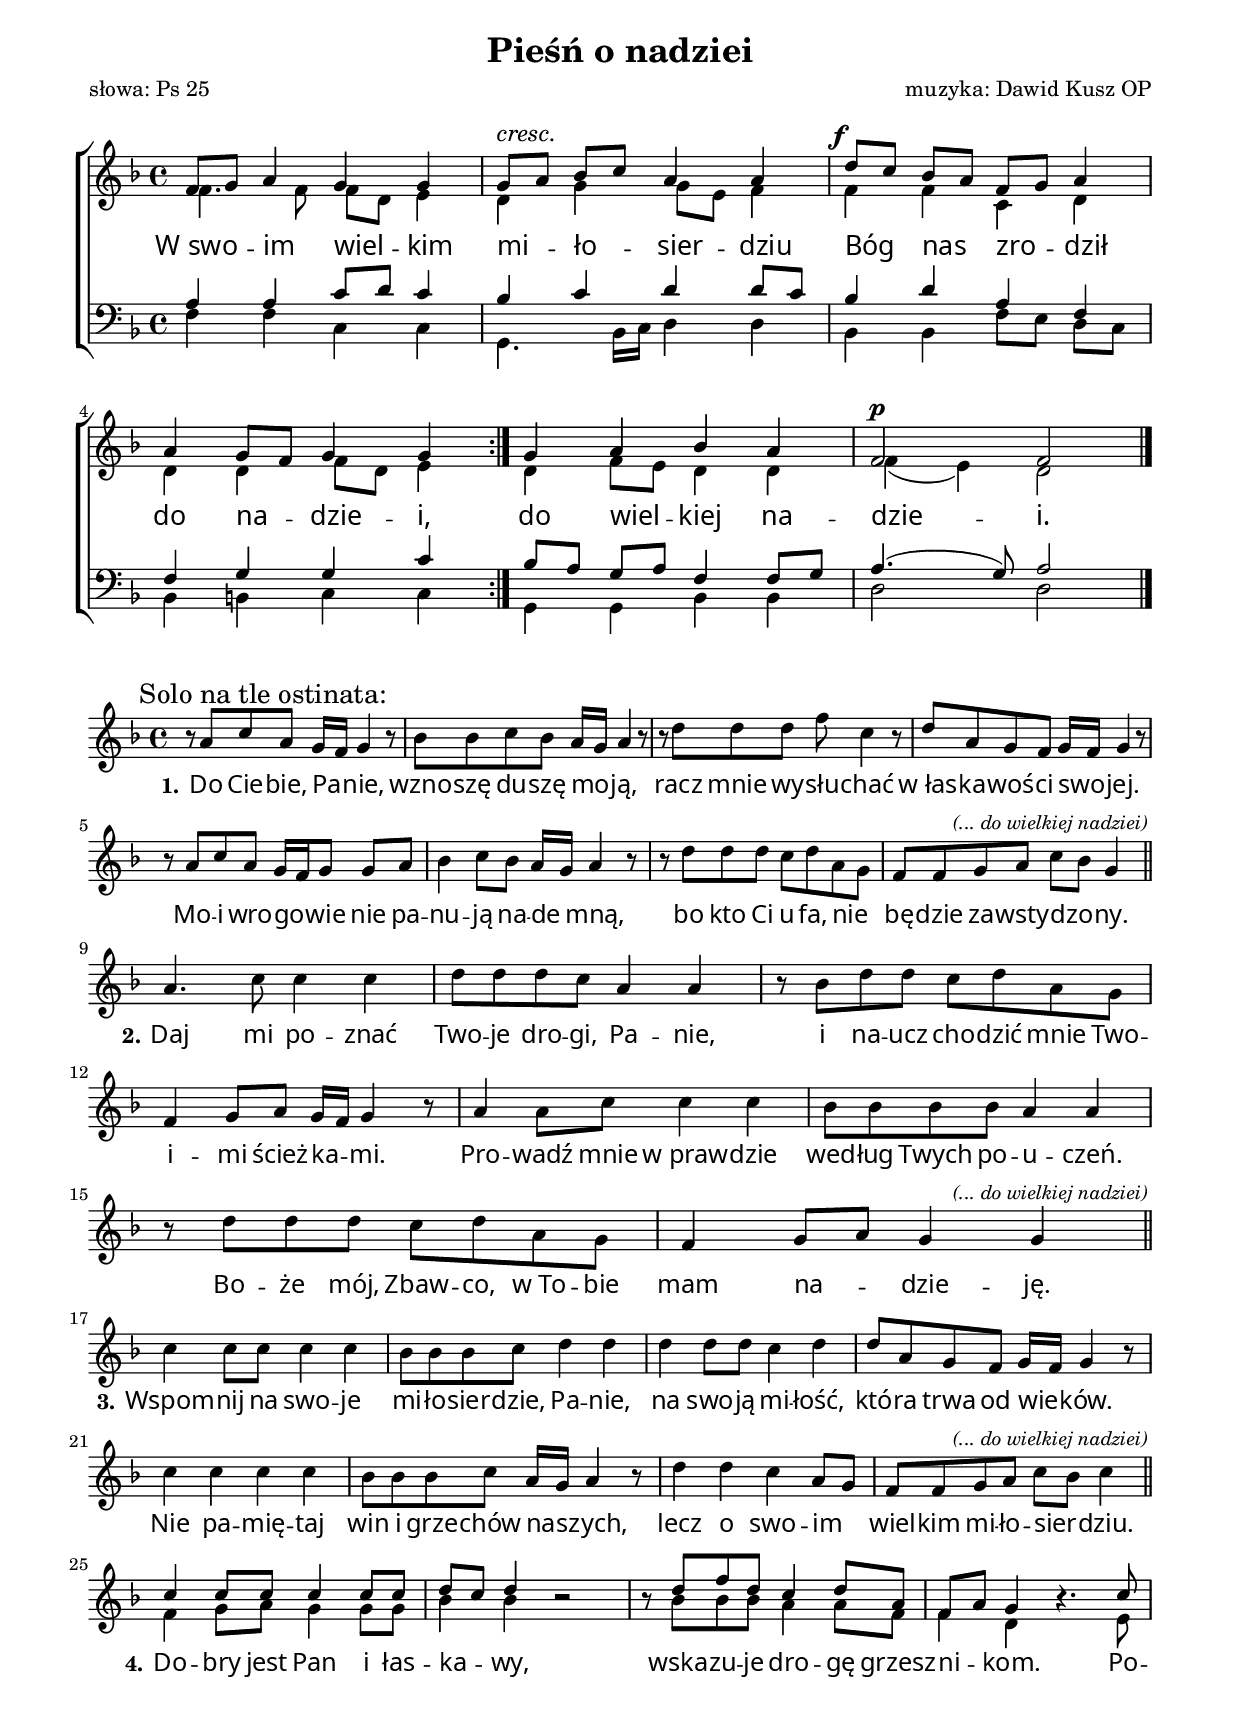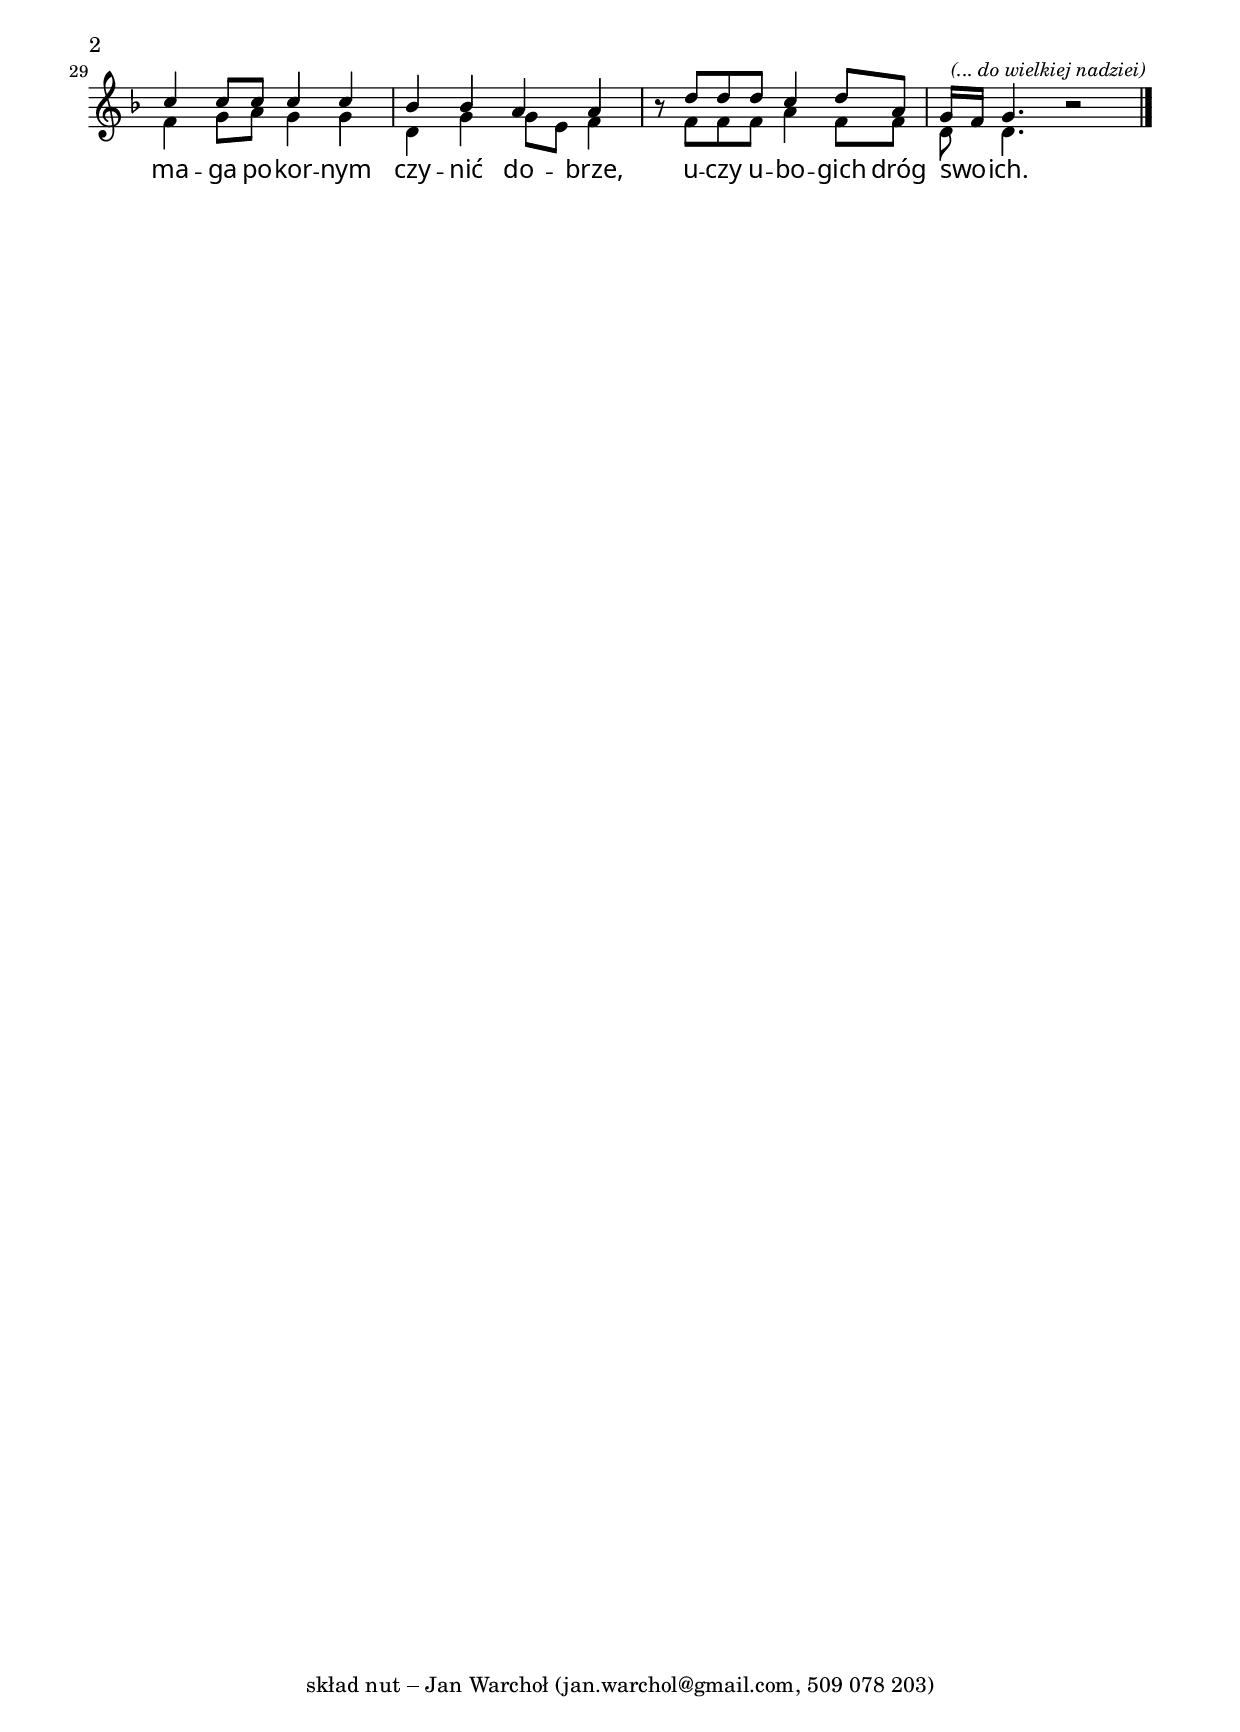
\version "2.17.3"
#(set-global-staff-size 18.7)

right = { \once \override LyricText #'self-alignment-X = #-0.8 }
righty = { \once \override LyricText #'self-alignment-X = #-0.6 }
rightyy = { \once \override LyricText #'self-alignment-X = #-0.4 }
rightyyy = { \once \override LyricText #'self-alignment-X = #-0.2 }
left = { \once \override LyricText #'self-alignment-X = #0.8 }
lefty = { \once \override LyricText #'self-alignment-X = #0.6 }
leftyy = { \once \override LyricText #'self-alignment-X = #0.4 }
leftyyy = { \once \override LyricText #'self-alignment-X = #0.2 }

m = #(define-music-function (parser location off) (number?)
       #{
         \once \override Lyrics.LyricText #'X-offset = #off
       #})

\header	{
  title = "Pieśń o nadziei"
  poet = "słowa: Ps 25"
  composer = "muzyka: Dawid Kusz OP"
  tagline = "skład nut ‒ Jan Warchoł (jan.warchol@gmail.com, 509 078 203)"
}

\paper {
  top-margin = 10 \mm
  left-margin = 15 \mm
  right-margin = 15 \mm
  markup-system-spacing #'basic-distance = #14
}
%--------------------------------MELODY--------------------------------
sopranomelody = \relative c'' {
  \dynamicUp
  \key d \minor
  \time 4/4
  \repeat volta 2 {
    f,8[ g8] a4 g g | g8[-\tweak #'Y-offset #2 \cresc a]\! bes[ c] a4 a
    d8[ -\tweak #'X-offset #-1.3 \f c] bes-\tweak #'positions #'(2.80 . 2.50) [ a] f[ g] a4 | a4 g8[ f] g4 g
  }
  g4 a bes a | f2\p f
  \bar "|."
}
altomelody = \relative f' {
  \dynamicUp
  \key d \minor
  \time 4/4
  \repeat volta 2 {
    f4. f8 f[ d] e4 | d g g8[ e] f4
    f f c d | d d f8[ d] e4
  }
  d4 f8[ e] d4 d | f( e) d2
  \bar "|."
}
tenormelody = \relative c' {
  \dynamicUp
  \key d \minor
  \time 4/4
  \repeat volta 2 {
    a4 a c8[ d] c4 | bes c d d8[ c]
    bes4 d a f | f g g c
  }
  bes8[ a] g[ a] f4 f8[ g] | a4.( g8) a2
  \bar "|."
}
bassmelody = \relative f {
  \dynamicUp
  \key d \minor
  \time 4/4
  \repeat volta 2 {
    f4 f c c | g4. bes16[ c] d4 d
    bes bes f'8[ e] d[ c] | bes4 b c c
  }
  g4 g bes bes | d2 d
  \bar "|."
}
akordy = \chordmode {
  \set chordNameLowercaseMinor = ##t
  f2 c
  g2 d:m
  bes2 f4 d:m
  bes4 g c2
  g bes
  d1:m
}
%--------------------------------LYRICS--------------------------------
text = \lyricmode {
  \override LyricText #'font-name = #"Minion Pro Medium"
  \override LyricText #'font-size = #2
  \m #-3.2 W_swo -- \m #0 im \m #0 wiel -- \m #-1 kim
  mi -- ło -- \righty sier -- \rightyy dziu
  Bóg nas zro -- \rightyy dził do na -- \rightyy dzie -- i,
  \rightyy do \m #0 wiel -- kiej \rightyy na -- \m #0 dzie -- i.
}
%--------------------------------ALL-FILE VARIABLE--------------------------------

\score {
  \new ChoirStaff <<
    \new Staff = women <<
      \clef treble
      \new Voice = soprano {
        \voiceOne
        \sopranomelody
      }
      \new Voice = alto {
        \voiceTwo
        \altomelody
      }
    >>
    \new Lyrics = sopranolyrics \with {
      \override VerticalAxisGroup #'staff-affinity = #CENTER
      \override VerticalAxisGroup #'nonstaff-relatedstaff-spacing #'padding = #1
    }
    \lyricsto soprano \text

    \new Staff = men <<
      \clef bass
      \new Voice = tenor {
        \voiceOne
        \tenormelody
      }
      \new Voice = bass {
        \voiceTwo
        \bassmelody
      }
    >>
  >>
  \layout {
    \autoBeamOff
    indent = 0\cm
  }
}


\score {
  \relative f' {
    \key d \minor
    \time 4/4
    \once \override Score.RehearsalMark #'self-alignment-X = #-1
    \mark \markup "Solo na tle ostinata:"
    r8 a c a g16\melisma f\melismaEnd g4 r8
    bes8 bes c bes a16\melisma g\melismaEnd a4 r8
    r8 d d d f c4 r8
    d8 a g f g16\melisma f\melismaEnd g4 r8
    r8 a c a g16\melisma f \melismaEnd g8 g a
    bes4 c8 bes a16\melisma g\melismaEnd a4 r8
    r8 d d d c d a\melisma g\melismaEnd
    f8 f g a c\melisma bes\melismaEnd g4
    \once \override Score.RehearsalMark #'break-visibility = #end-of-line-visible
    \once \override Score.RehearsalMark #'self-alignment-X = #1
    \mark \markup \small \italic "(... do wielkiej nadziei)"
    \bar "||"
    \break
    a4. c8 c4 c
    d8 d d c a4 a
    r8 bes d d c d a g
    f4 g8 a g16\melisma f\melismaEnd g4 r8
    a4 a8 c c4 c
    bes8 bes bes bes a4 a
    r8 d d d c d a g
    f4 g8\melisma a\melismaEnd g4 g
    \once \override Score.RehearsalMark #'break-visibility = #end-of-line-visible
    \once \override Score.RehearsalMark #'self-alignment-X = #1
    \mark \markup \small \italic "(... do wielkiej nadziei)"
    \bar "||"
    \break
    c4 c8 c c4 c
    bes8 bes bes c d4 d
    d4 d8 d c4 d
    d8 a g f g16\melisma f\melismaEnd g4 r8
    c4 c  c c
    bes8 bes bes c a16\melisma g\melismaEnd a4 r8
    d4 d c a8\melisma g\melismaEnd
    f f g a c\melisma bes \melismaEnd c4
    \once \override Score.RehearsalMark #'break-visibility = #end-of-line-visible
    \once \override Score.RehearsalMark #'self-alignment-X = #1
    \mark \markup \small \italic "(... do wielkiej nadziei)"
    \bar "||"
    \break
    <<
      {
        \voiceOne
        c4 c8 c c4 c8 c
        d8\melisma c\melismaEnd d4 \oneVoice r2
        r8 \voiceOne d8 f d c4 d8 a
        f\melisma a\melismaEnd g4 \oneVoice r4. \voiceOne c8
        c4 c8 c c4 c
        bes4 bes a a
        \oneVoice r8 \voiceOne d8 d d c4 d8 a
        g16\melisma f\melismaEnd g4.
      }
      \new Voice {
        \voiceTwo
        f4 g8 a g4 g8 g
        bes4 bes s2
        s8 bes8 bes bes a4 a8 f8
        f4 d s4. e8
        f4 g8 a g4 g
        d g g8\melisma e\melismaEnd f4
        s8 f f f a4 f8 f
        d8 d4.
      }
    >>
    \oneVoice
    r2
    \once \override Score.RehearsalMark #'break-visibility = #end-of-line-visible
    \once \override Score.RehearsalMark #'self-alignment-X = #1
    \mark \markup \small \italic "(... do wielkiej nadziei)"
    \bar "|."
  }
  \addlyrics {
    \set stanza = "1."
    \override LyricText #'font-name = #"Minion Pro Medium Condensed"
    \override LyricText #'font-size = #1.5
    Do Cie -- bie, Pa -- nie,
    wzno -- szę du -- szę mo -- ją,
    racz mnie wy -- słu -- chać
    w_łas -- ka -- woś -- ci swo -- jej.
    Mo -- i wro -- go -- wie
    nie pa -- nu -- ją na -- de mną,
    bo kto Ci u -- fa, nie
    bę -- dzie za -- wsty -- dzo -- ny.
    \set stanza = "2."
    Daj mi po -- znać
    Two -- je dro -- gi, Pa -- nie,
    i na -- ucz cho -- dzić mnie Two --
    i -- mi ścież -- ka -- mi.
    Pro -- wadź mnie w_praw -- dzie
    wed -- ług Twych po -- u -- czeń.
    Bo -- że mój, Zbaw -- co, w_To -- bie
    mam na -- dzie -- ję.
    \set stanza = "3."
    Wspom -- nij na swo -- je
    mi -- ło -- sier -- dzie, Pa -- nie,
    na swo -- ją mi -- łość,
    któ -- ra trwa od wie -- ków.
    Nie pa -- mię -- taj
    win i grze -- chów na -- szych,
    lecz o swo -- im
    wiel -- kim mi -- ło -- sier -- dziu.
    \set stanza = "4."
    Do -- bry jest Pan i łas --
    ka -- wy,
    wska -- zu -- je dro -- gę grzesz --
    ni -- kom. Po --
    ma -- ga po -- kor -- nym
    czy -- nić do -- brze,
    u -- czy u -- bo -- gich dróg swo -- ich.
  }
  \layout {
    indent = 0
  }
}
